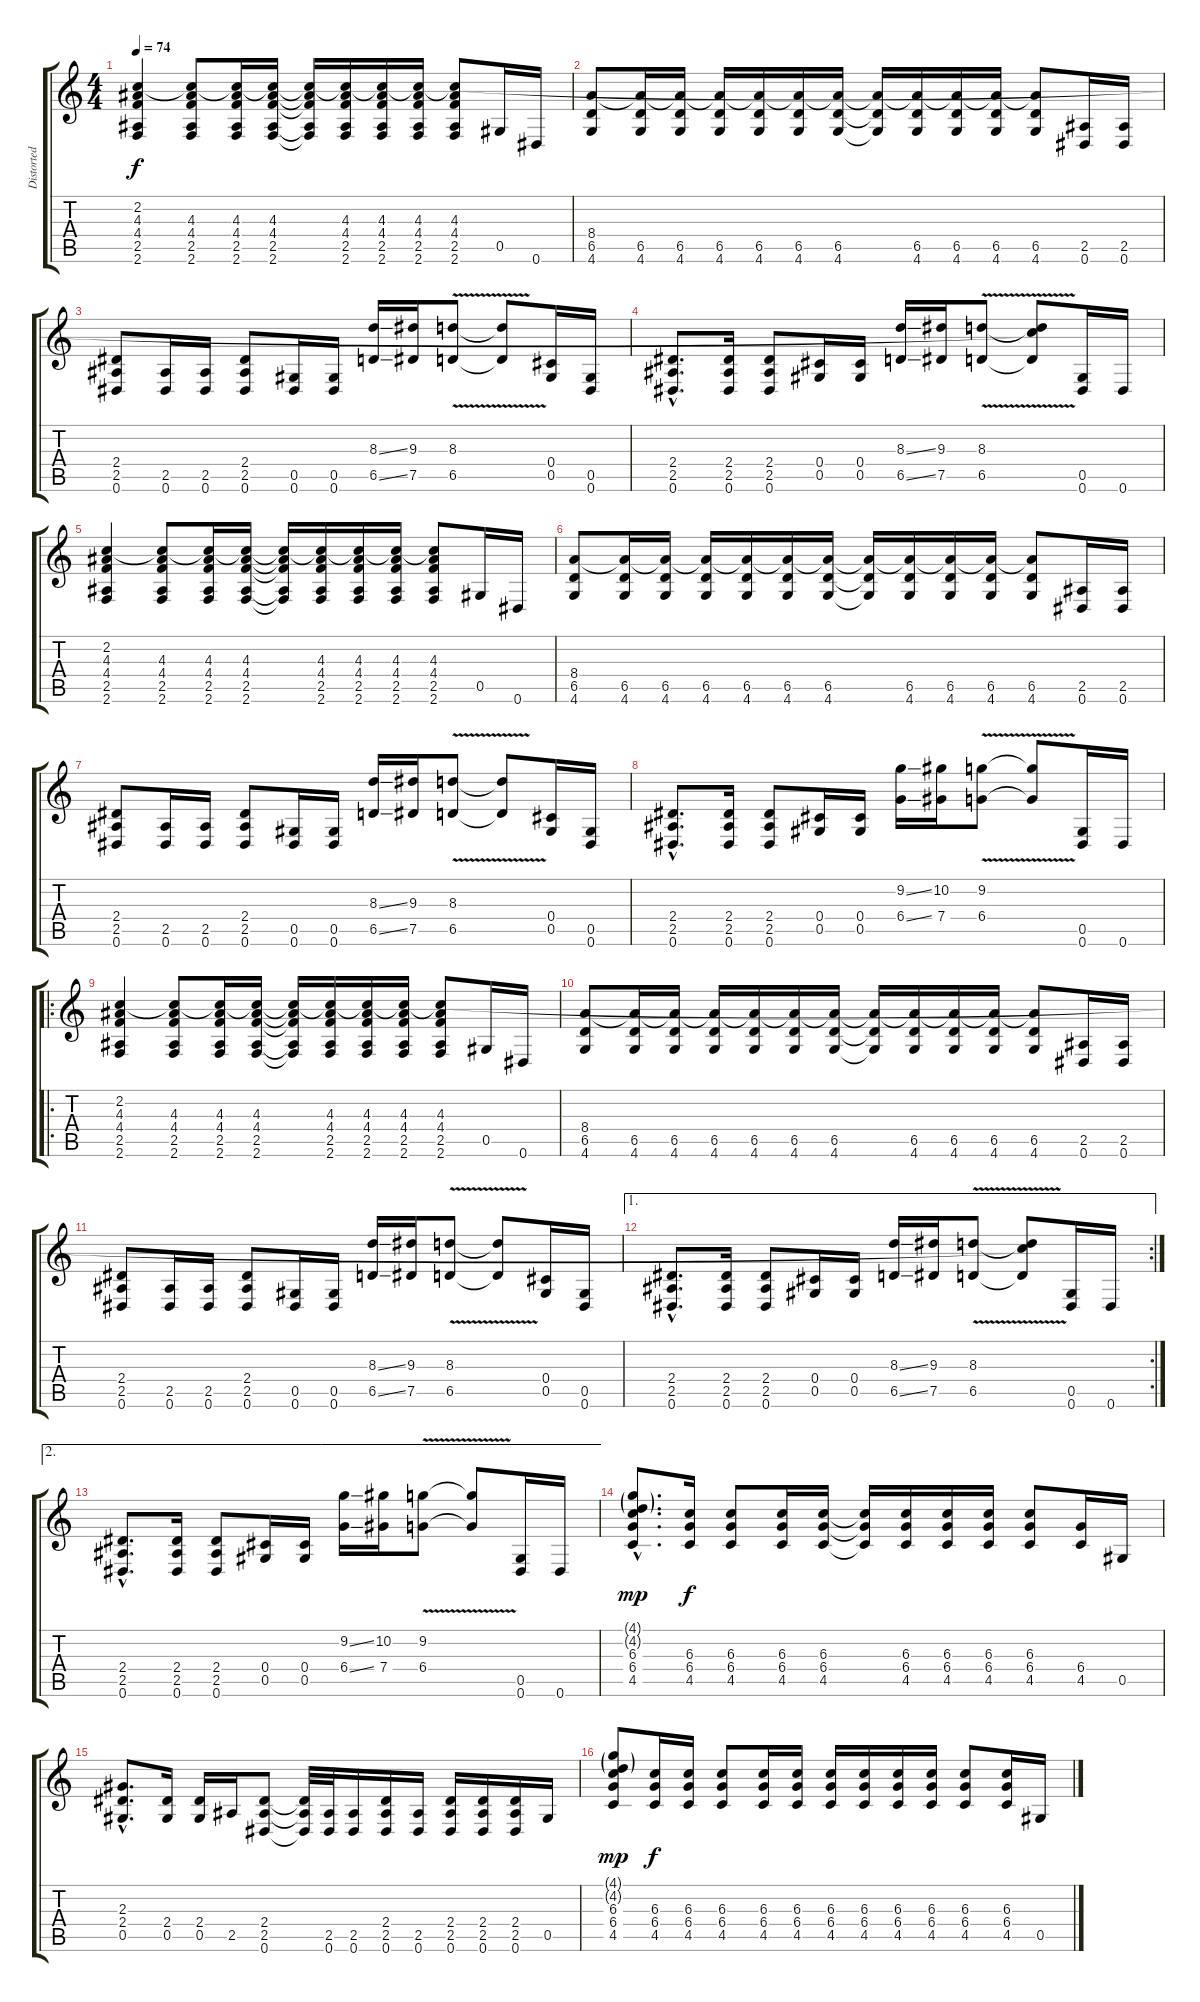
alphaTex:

\track ("Distorted 1" "Distorted ") {instrument distortionguitar}
\staff {score tabs}
\tuning (Eb4 Bb3 Gb3 Db3 Ab2 Eb2) {hide}
\ts (4 4)
\tempo 74
\clef g2
\ks c
(2.2 4.3 4.4 2.5 2.6).4{dy f} (2.2{t} 4.3 4.4 2.5 2.6).8 (2.2{t} 4.3 4.4 2.5 2.6).16 (2.2{t} 4.3 4.4 2.5 2.6).16 (2.2{t} 4.3{t} 4.4{t} 2.5{t} 2.6{t}).16 (2.2{t} 4.3 4.4 2.5 2.6).16 (2.2{t} 4.3 4.4 2.5 2.6).16 (2.2{t} 4.3 4.4 2.5 2.6).16 (2.2{t} 4.3 4.4 2.5 2.6).8 0.5.16 0.6.16 |
(8.4 6.5 4.6).8 (8.4{t} 6.5 4.6).16 (8.4{t} 6.5 4.6).16 (8.4{t} 6.5 4.6).16 (8.4{t} 6.5 4.6).16 (8.4{t} 6.5 4.6).16 (8.4{t} 6.5 4.6).16 (8.4{t} 6.5{t} 4.6{t}).16 (8.4{t} 6.5 4.6).16 (8.4{t} 6.5 4.6).16 (8.4{t} 6.5 4.6).16 (8.4{t} 6.5 4.6).8 (2.5 0.6).16 (2.5 0.6).16 |
(2.4 2.5 0.6).8 (2.5 0.6).16 (2.5 0.6).16 (2.4 2.5 0.6).8 (0.5 0.6).16 (0.5 0.6).16 (8.3{ss} 6.5{ss}).16 (9.3 7.5).16 (8.3{v} 6.5{v}).8 (8.3{t} 6.5{t}).8 (0.4 0.5).16 (0.5 0.6).16 |
(2.4{hac} 2.5{hac} 0.6{hac}).8{d} (2.4 2.5 0.6).16 (2.4 2.5 0.6).8 (0.4 0.5).16 (0.4 0.5).16 (8.3{ss} 6.5{ss}).16 (9.3 7.5).16 (8.3{v} 6.5{v}).8 (2.2{t} 8.3{t} 6.5{t}).8 (0.5 0.6).16 0.6.16 |
(2.2 4.3 4.4 2.5 2.6).4 (2.2{t} 4.3 4.4 2.5 2.6).8 (2.2{t} 4.3 4.4 2.5 2.6).16 (2.2{t} 4.3 4.4 2.5 2.6).16 (2.2{t} 4.3{t} 4.4{t} 2.5{t} 2.6{t}).16 (2.2{t} 4.3 4.4 2.5 2.6).16 (2.2{t} 4.3 4.4 2.5 2.6).16 (2.2{t} 4.3 4.4 2.5 2.6).16 (2.2{t} 4.3 4.4 2.5 2.6).8 0.5.16 0.6.16 |
(8.4 6.5 4.6).8 (8.4{t} 6.5 4.6).16 (8.4{t} 6.5 4.6).16 (8.4{t} 6.5 4.6).16 (8.4{t} 6.5 4.6).16 (8.4{t} 6.5 4.6).16 (8.4{t} 6.5 4.6).16 (8.4{t} 6.5{t} 4.6{t}).16 (8.4{t} 6.5 4.6).16 (8.4{t} 6.5 4.6).16 (8.4{t} 6.5 4.6).16 (8.4{t} 6.5 4.6).8 (2.5 0.6).16 (2.5 0.6).16 |
(2.4 2.5 0.6).8 (2.5 0.6).16 (2.5 0.6).16 (2.4 2.5 0.6).8 (0.5 0.6).16 (0.5 0.6).16 (8.3{ss} 6.5{ss}).16 (9.3 7.5).16 (8.3{v} 6.5{v}).8 (8.3{t} 6.5{t}).8 (0.4 0.5).16 (0.5 0.6).16 |
(2.4{hac} 2.5{hac} 0.6{hac}).8{d} (2.4 2.5 0.6).16 (2.4 2.5 0.6).8 (0.4 0.5).16 (0.4 0.5).16 (9.2{ss} 6.4{ss}).16 (10.2 7.4).16 (9.2{v} 6.4{v}).8 (9.2{t} 6.4{t}).8 (0.5 0.6).16 0.6.16 |
\ro
(2.2 4.3 4.4 2.5 2.6).4 (2.2{t} 4.3 4.4 2.5 2.6).8 (2.2{t} 4.3 4.4 2.5 2.6).16 (2.2{t} 4.3 4.4 2.5 2.6).16 (2.2{t} 4.3{t} 4.4{t} 2.5{t} 2.6{t}).16 (2.2{t} 4.3 4.4 2.5 2.6).16 (2.2{t} 4.3 4.4 2.5 2.6).16 (2.2{t} 4.3 4.4 2.5 2.6).16 (2.2{t} 4.3 4.4 2.5 2.6).8 0.5.16 0.6.16 |
(8.4 6.5 4.6).8 (8.4{t} 6.5 4.6).16 (8.4{t} 6.5 4.6).16 (8.4{t} 6.5 4.6).16 (8.4{t} 6.5 4.6).16 (8.4{t} 6.5 4.6).16 (8.4{t} 6.5 4.6).16 (8.4{t} 6.5{t} 4.6{t}).16 (8.4{t} 6.5 4.6).16 (8.4{t} 6.5 4.6).16 (8.4{t} 6.5 4.6).16 (8.4{t} 6.5 4.6).8 (2.5 0.6).16 (2.5 0.6).16 |
(2.4 2.5 0.6).8 (2.5 0.6).16 (2.5 0.6).16 (2.4 2.5 0.6).8 (0.5 0.6).16 (0.5 0.6).16 (8.3{ss} 6.5{ss}).16 (9.3 7.5).16 (8.3{v} 6.5{v}).8 (8.3{t} 6.5{t}).8 (0.4 0.5).16 (0.5 0.6).16 |
\ae 1
\rc 2
(2.4{hac} 2.5{hac} 0.6{hac}).8{d} (2.4 2.5 0.6).16 (2.4 2.5 0.6).8 (0.4 0.5).16 (0.4 0.5).16 (8.3{ss} 6.5{ss}).16 (9.3 7.5).16 (8.3{v} 6.5{v}).8 (2.2{t} 8.3{t} 6.5{t}).8 (0.5 0.6).16 0.6.16 |
\ae 2
(2.4{hac} 2.5{hac} 0.6{hac}).8{d} (2.4 2.5 0.6).16 (2.4 2.5 0.6).8 (0.4 0.5).16 (0.4 0.5).16 (9.2{ss} 6.4{ss}).16 (10.2 7.4).16 (9.2{v} 6.4{v}).8 (9.2{t} 6.4{t}).8 (0.5 0.6).16 0.6.16 |
(4.1{g hac} 4.2{g hac} 6.3{hac} 6.4{hac} 4.5{hac}).8{d dy mp} (6.3 6.4 4.5).16{dy f} (6.3 6.4 4.5).8 (6.3 6.4 4.5).16 (6.3 6.4 4.5).16 (6.3{t} 6.4{t} 4.5{t}).16 (6.3 6.4 4.5).16 (6.3 6.4 4.5).16 (6.3 6.4 4.5).16 (6.3 6.4 4.5).8 (6.4 4.5).16 0.5.16 |
(2.3{hac} 2.4{hac} 0.5{hac}).8{d} (2.4 0.5).16 (2.4 0.5).16 2.5.16 (2.4 2.5 0.6).8 (2.4{t} 2.5{t} 0.6{t}).32 (2.5 0.6).32 (2.5 0.6).16 (2.4 2.5 0.6).16 (2.5 0.6).16 (2.4 2.5 0.6).16 (2.4 2.5 0.6).16 (2.4 2.5 0.6).16 0.5.16 |
(4.1{g} 4.2{g} 6.3 6.4 4.5).8{dy mp} (6.3 6.4 4.5).16{dy f} (6.3 6.4 4.5).16 (6.3 6.4 4.5).8 (6.3 6.4 4.5).16 (6.3 6.4 4.5).16 (6.3 6.4 4.5).16 (6.3 6.4 4.5).16 (6.3 6.4 4.5).16 (6.3 6.4 4.5).16 (6.3 6.4 4.5).8 (6.3 6.4 4.5).16 0.5.16
